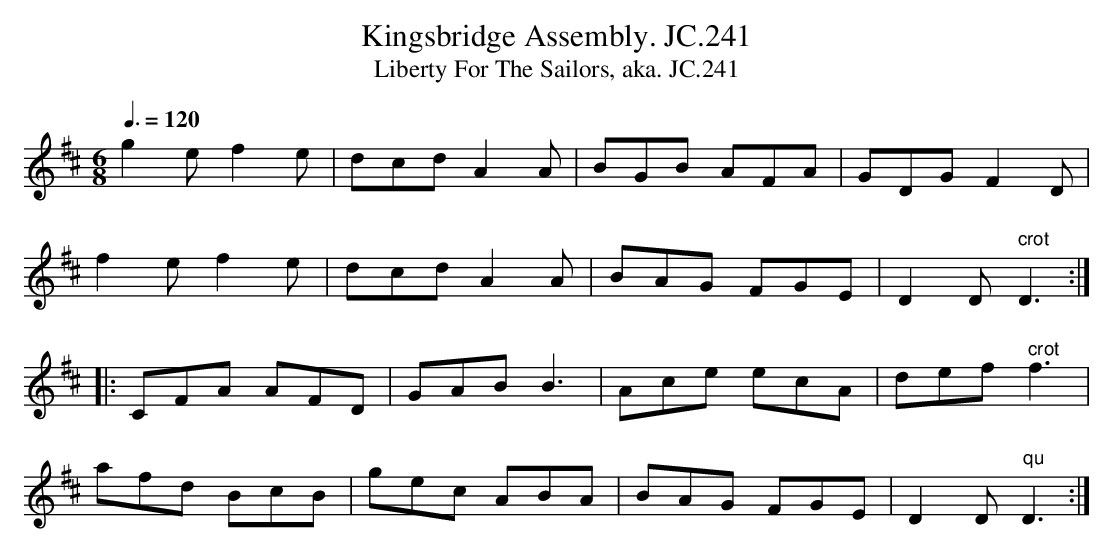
X:1
T:Kingsbridge Assembly. JC.241
T:Liberty For The Sailors, aka. JC.241
M:6/8
L:1/8
Q:3/8=120
K:D
g2ef2e|\\
dcdA2A|BGB AFA|GDGF2D|
f2ef2e|dcdA2A|BAG FGE|D2D" crot"D3:|
|:CFA AFD|GABB3|Ace ecA|def" crot"f3|
afd BcB|gec ABA|BAG FGE|D2D" qu"D3:|
